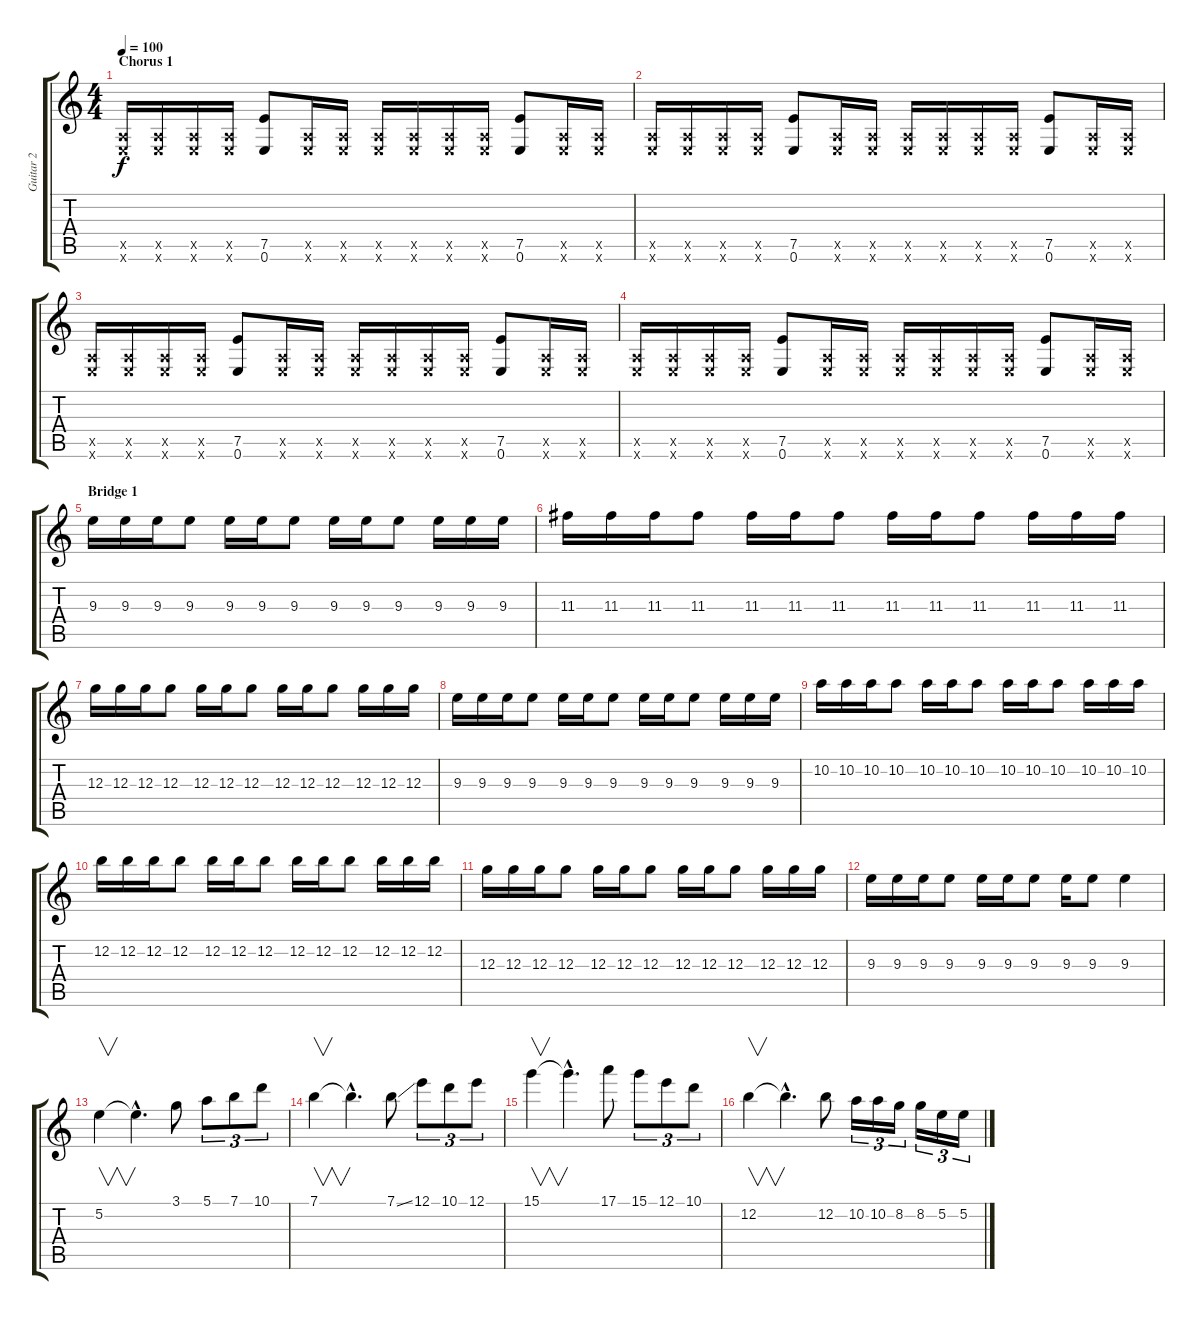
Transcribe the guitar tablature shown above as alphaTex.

\track ("Guitar 2" "Guitar 2") {instrument overdrivenguitar}
\staff {score tabs}
\tuning (E4 B3 G3 D3 A2 E2) {hide}
\ts (4 4)
\section ("" "Chorus 1")
\tempo 100
\clef g2
\ks c
(0.5{x} 0.6{x}).16{dy f} (0.5{x} 0.6{x}).16 (0.5{x} 0.6{x}).16 (0.5{x} 0.6{x}).16 (7.5 0.6).8 (0.5{x} 0.6{x}).16 (0.5{x} 0.6{x}).16 (0.5{x} 0.6{x}).16 (0.5{x} 0.6{x}).16 (0.5{x} 0.6{x}).16 (0.5{x} 0.6{x}).16 (7.5 0.6).8 (0.5{x} 0.6{x}).16 (0.5{x} 0.6{x}).16 |
(0.5{x} 0.6{x}).16 (0.5{x} 0.6{x}).16 (0.5{x} 0.6{x}).16 (0.5{x} 0.6{x}).16 (7.5 0.6).8 (0.5{x} 0.6{x}).16 (0.5{x} 0.6{x}).16 (0.5{x} 0.6{x}).16 (0.5{x} 0.6{x}).16 (0.5{x} 0.6{x}).16 (0.5{x} 0.6{x}).16 (7.5 0.6).8 (0.5{x} 0.6{x}).16 (0.5{x} 0.6{x}).16 |
(0.5{x} 0.6{x}).16 (0.5{x} 0.6{x}).16 (0.5{x} 0.6{x}).16 (0.5{x} 0.6{x}).16 (7.5 0.6).8 (0.5{x} 0.6{x}).16 (0.5{x} 0.6{x}).16 (0.5{x} 0.6{x}).16 (0.5{x} 0.6{x}).16 (0.5{x} 0.6{x}).16 (0.5{x} 0.6{x}).16 (7.5 0.6).8 (0.5{x} 0.6{x}).16 (0.5{x} 0.6{x}).16 |
(0.5{x} 0.6{x}).16 (0.5{x} 0.6{x}).16 (0.5{x} 0.6{x}).16 (0.5{x} 0.6{x}).16 (7.5 0.6).8 (0.5{x} 0.6{x}).16 (0.5{x} 0.6{x}).16 (0.5{x} 0.6{x}).16 (0.5{x} 0.6{x}).16 (0.5{x} 0.6{x}).16 (0.5{x} 0.6{x}).16 (7.5 0.6).8 (0.5{x} 0.6{x}).16 (0.5{x} 0.6{x}).16 |
\section ("" "Bridge 1")
9.3.16 9.3.16 9.3.16 9.3.8 9.3.16 9.3.16 9.3.8 9.3.16 9.3.16 9.3.8 9.3.16 9.3.16 9.3.16 |
11.3.16 11.3.16 11.3.16 11.3.8 11.3.16 11.3.16 11.3.8 11.3.16 11.3.16 11.3.8 11.3.16 11.3.16 11.3.16 |
12.3.16 12.3.16 12.3.16 12.3.8 12.3.16 12.3.16 12.3.8 12.3.16 12.3.16 12.3.8 12.3.16 12.3.16 12.3.16 |
9.3.16 9.3.16 9.3.16 9.3.8 9.3.16 9.3.16 9.3.8 9.3.16 9.3.16 9.3.8 9.3.16 9.3.16 9.3.16 |
10.2.16 10.2.16 10.2.16 10.2.8 10.2.16 10.2.16 10.2.8 10.2.16 10.2.16 10.2.8 10.2.16 10.2.16 10.2.16 |
12.2.16 12.2.16 12.2.16 12.2.8 12.2.16 12.2.16 12.2.8 12.2.16 12.2.16 12.2.8 12.2.16 12.2.16 12.2.16 |
12.3.16 12.3.16 12.3.16 12.3.8 12.3.16 12.3.16 12.3.8 12.3.16 12.3.16 12.3.8 12.3.16 12.3.16 12.3.16 |
9.3.16 9.3.16 9.3.16 9.3.8 9.3.16 9.3.16 9.3.8 9.3.16 9.3.8 9.3.4 |
5.2.4{v} 5.2{hac t}.4{d} 3.1.8 5.1.8{tu (3 2)} 7.1.8{tu (3 2)} 10.1.8{tu (3 2)} |
7.1.4{v} 7.1{hac t}.4{d} 7.1{ss}.8 12.1.8{tu (3 2)} 10.1.8{tu (3 2)} 12.1.8{tu (3 2)} |
15.1.4{v} 15.1{hac t}.4{d} 17.1.8 15.1.8{tu (3 2)} 12.1.8{tu (3 2)} 10.1.8{tu (3 2)} |
12.2.4{v} 12.2{hac t}.4{d} 12.2.8 10.2.16{tu (3 2)} 10.2.16{tu (3 2)} 8.2.16{tu (3 2)} 8.2.16{tu (3 2)} 5.2.16{tu (3 2)} 5.2.16{tu (3 2)}
